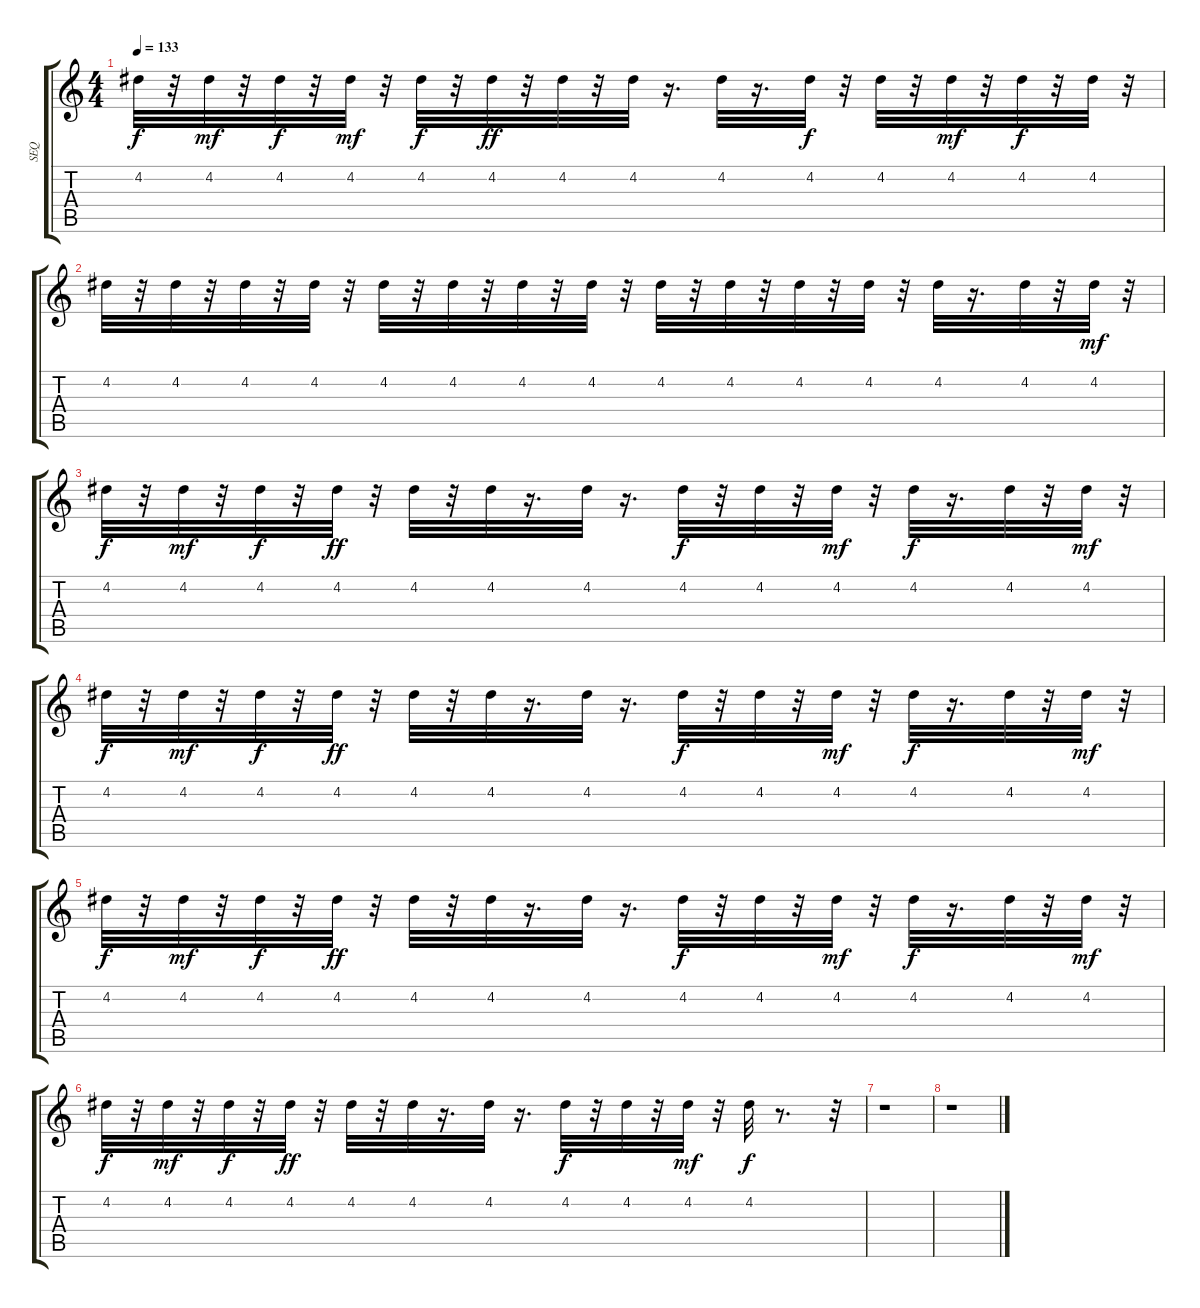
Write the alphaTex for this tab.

\track ("SEQ                                 " "SEQ       ") {instrument synthbass2}
\staff {score tabs}
\tuning (E4 B3 G3 D3 A2 E2) {hide}
\ts (4 4)
\tempo 133
\clef g2
\ks c
4.2.32{dy f balance 4} r.32 4.2.32{dy mf balance 5} r.32 4.2.32{dy f balance 6} r.32 4.2.32{dy mf balance 7} r.32 4.2.32{dy f balance 8} r.32 4.2.32{dy ff balance 9} r.32 4.2.32{balance 10} r.32 4.2.32{balance 11} r.16{d} 4.2.32{balance 11} r.16{d} 4.2.32{dy f balance 9} r.32 4.2.32{balance 8} r.32 4.2.32{dy mf balance 7} r.32 4.2.32{dy f balance 6} r.32 4.2.32{balance 6} r.32 |
4.2.32{balance 6} r.32 4.2.32{balance 6} r.32 4.2.32{balance 6} r.32 4.2.32{balance 6} r.32 4.2.32{balance 6} r.32 4.2.32{balance 6} r.32 4.2.32{balance 6} r.32 4.2.32{balance 6} r.32 4.2.32{balance 6} r.32 4.2.32{balance 6} r.32 4.2.32{balance 6} r.32 4.2.32{balance 6} r.32 4.2.32{balance 6} r.16{d} 4.2.32{balance 4} r.32 4.2.32{dy mf balance 5} r.32 |
4.2.32{dy f balance 6} r.32 4.2.32{dy mf balance 7} r.32 4.2.32{dy f balance 8} r.32 4.2.32{dy ff balance 9} r.32 4.2.32{balance 10} r.32 4.2.32{balance 11} r.16{d} 4.2.32{balance 11} r.16{d} 4.2.32{dy f balance 9} r.32 4.2.32{balance 8} r.32 4.2.32{dy mf balance 7} r.32 4.2.32{dy f balance 6} r.16{d} 4.2.32{balance 4} r.32 4.2.32{dy mf balance 5} r.32 |
4.2.32{dy f balance 6} r.32 4.2.32{dy mf balance 7} r.32 4.2.32{dy f balance 8} r.32 4.2.32{dy ff balance 9} r.32 4.2.32{balance 10} r.32 4.2.32{balance 11} r.16{d} 4.2.32{balance 11} r.16{d} 4.2.32{dy f balance 9} r.32 4.2.32{balance 8} r.32 4.2.32{dy mf balance 7} r.32 4.2.32{dy f balance 6} r.16{d} 4.2.32{balance 4} r.32 4.2.32{dy mf balance 5} r.32 |
4.2.32{dy f balance 6} r.32 4.2.32{dy mf balance 7} r.32 4.2.32{dy f balance 8} r.32 4.2.32{dy ff balance 9} r.32 4.2.32{balance 10} r.32 4.2.32{balance 11} r.16{d} 4.2.32{balance 11} r.16{d} 4.2.32{dy f balance 9} r.32 4.2.32{balance 8} r.32 4.2.32{dy mf balance 7} r.32 4.2.32{dy f balance 6} r.16{d} 4.2.32{balance 4} r.32 4.2.32{dy mf balance 5} r.32 |
4.2.32{dy f balance 6} r.32 4.2.32{dy mf balance 7} r.32 4.2.32{dy f balance 8} r.32 4.2.32{dy ff balance 9} r.32 4.2.32{balance 10} r.32 4.2.32{balance 11} r.16{d} 4.2.32{balance 11} r.16{d} 4.2.32{dy f balance 9} r.32 4.2.32{balance 8} r.32 4.2.32{dy mf balance 7} r.32 4.2.32{dy f balance 6} r.8{d} r.32 |
r.1 |
r.1
